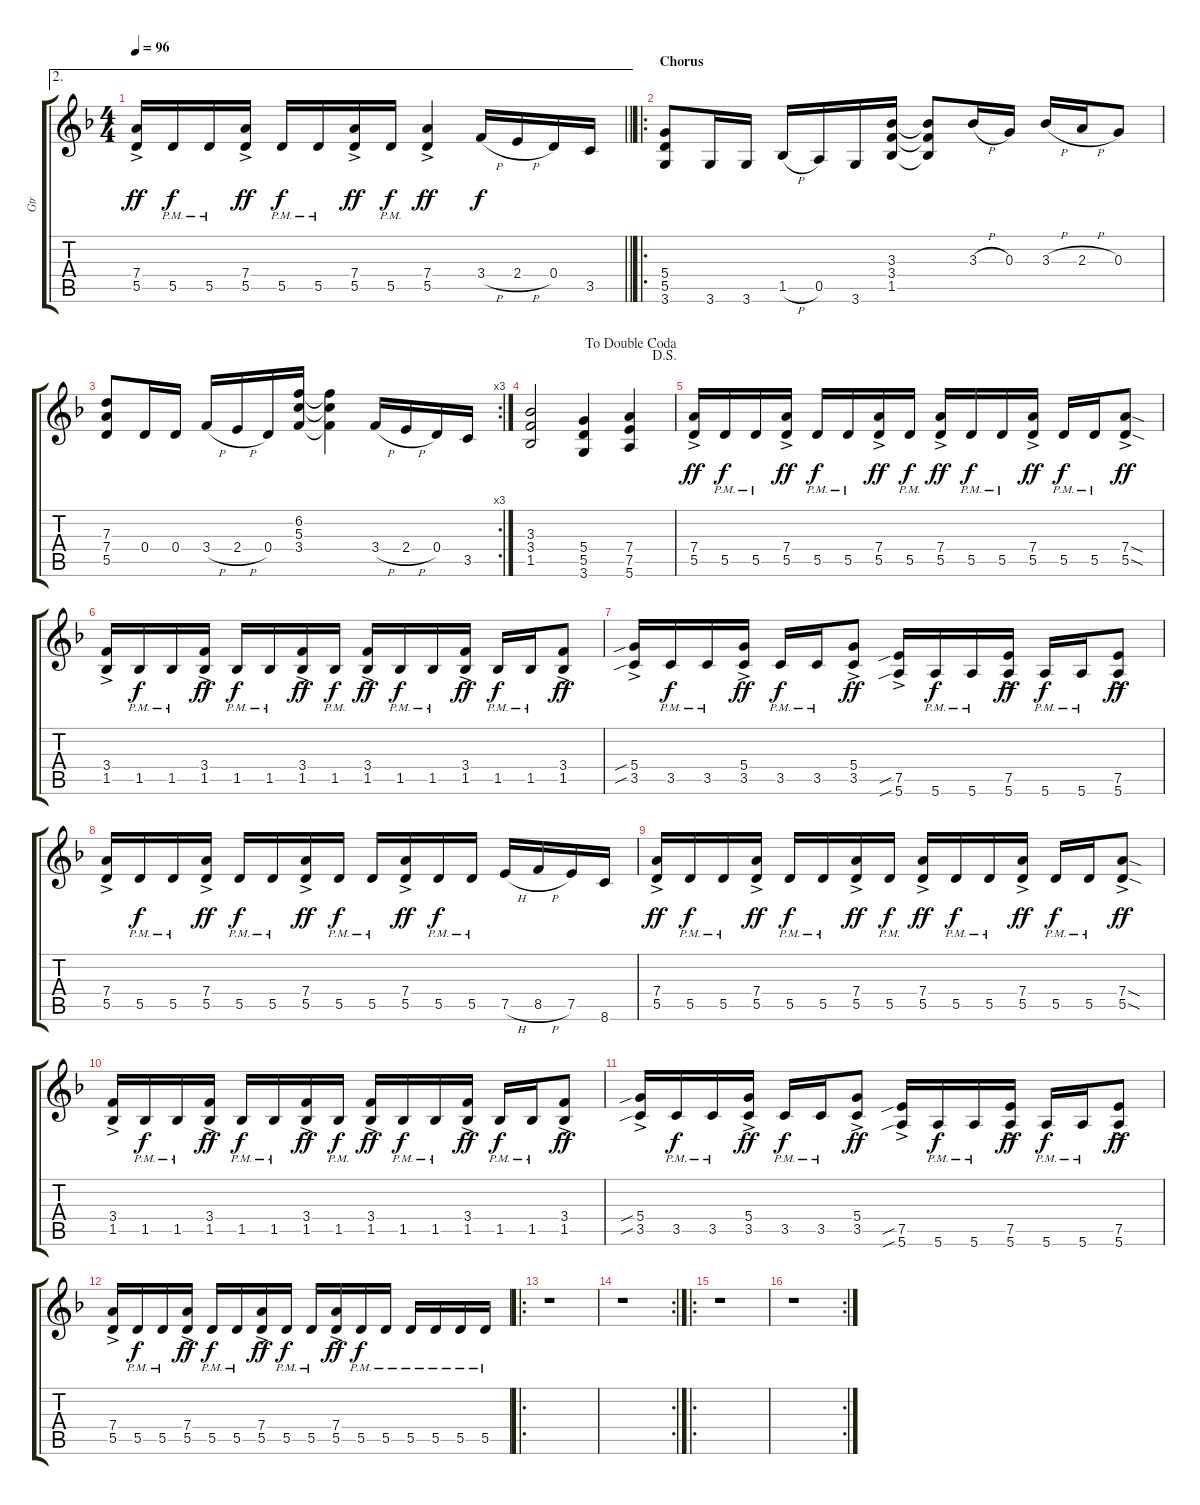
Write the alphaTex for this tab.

\track ("Gtr" "Gtr") {instrument distortionguitar}
\staff {score tabs}
\tuning (E4 B3 G3 D3 A2 E2) {hide}
\ae 2
\ts (4 4)
\tempo 96
\clef g2
\barLineRight lightlight
\ks f
(7.4{ac} 5.5{ac}).16{dy ff} 5.5{pm}.16{dy f} 5.5{pm}.16 (7.4{ac} 5.5{ac}).16{dy ff} 5.5{pm}.16{dy f} 5.5{pm}.16 (7.4{ac} 5.5{ac}).16{dy ff} 5.5{pm}.16{dy f} (7.4{ac} 5.5{ac}).4{dy ff} 3.4{h}.16{dy f} 2.4{h}.16 0.4.16 3.5.16 |
\ro
\section ("" "Chorus")
(5.4 5.5 3.6).8 3.6.16 3.6.16 1.5{h}.16 0.5.16 3.6.16 (3.3 3.4 1.5).16 (3.3{t} 3.4{t} 1.5{t}).8 3.3{h}.16 0.3.16 3.3{h}.16 2.3{h}.16 0.3.8 |
\rc 3
(7.3 7.4 5.5).8 0.4.16 0.4.16 3.4{h}.16 2.4{h}.16 0.4.16 (6.2 5.3 3.4).16 (6.2{t} 5.3{t} 3.4{t}).4 3.4{h}.16 2.4{h}.16 0.4.16 3.5.16 |
\jump dalsegno
\jump dadoublecoda
(3.3 3.4 1.5).2 (5.4 5.5 3.6).4 (7.4 7.5 5.6).4 |
(7.4{ac} 5.5{ac}).16{dy ff} 5.5{pm}.16{dy f} 5.5{pm}.16 (7.4{ac} 5.5{ac}).16{dy ff} 5.5{pm}.16{dy f} 5.5{pm}.16 (7.4{ac} 5.5{ac}).16{dy ff} 5.5{pm}.16{dy f} (7.4{ac} 5.5{ac}).16{dy ff} 5.5{pm}.16{dy f} 5.5{pm}.16 (7.4{ac} 5.5{ac}).16{dy ff} 5.5{pm}.16{dy f} 5.5{pm}.16 (7.4{sod ac} 5.5{sod ac}).8{dy ff} |
(3.4{ac} 1.5{ac}).16 1.5{pm}.16{dy f} 1.5{pm}.16 (3.4{ac} 1.5{ac}).16{dy ff} 1.5{pm}.16{dy f} 1.5{pm}.16 (3.4{ac} 1.5{ac}).16{dy ff} 1.5{pm}.16{dy f} (3.4{ac} 1.5{ac}).16{dy ff} 1.5{pm}.16{dy f} 1.5{pm}.16 (3.4{ac} 1.5{ac}).16{dy ff} 1.5{pm}.16{dy f} 1.5{pm}.16 (3.4{ac} 1.5{ac}).8{dy ff} |
(5.4{sib ac} 3.5{sib ac}).16 3.5{pm}.16{dy f} 3.5{pm}.16 (5.4{ac} 3.5{ac}).16{dy ff} 3.5{pm}.16{dy f} 3.5{pm}.16 (5.4{ac} 3.5{ac}).8{dy ff} (7.5{sib ac} 5.6{sib ac}).16 5.6{pm}.16{dy f} 5.6{pm}.16 (7.5{ac} 5.6{ac}).16{dy ff} 5.6{pm}.16{dy f} 5.6{pm}.16 (7.5{ac} 5.6{ac}).8{dy ff} |
(7.4{ac} 5.5{ac}).16 5.5{pm}.16{dy f} 5.5{pm}.16 (7.4{ac} 5.5{ac}).16{dy ff} 5.5{pm}.16{dy f} 5.5{pm}.16 (7.4{ac} 5.5{ac}).16{dy ff} 5.5{pm}.16{dy f} 5.5{pm}.16 (7.4{ac} 5.5{ac}).16{dy ff} 5.5{pm}.16{dy f} 5.5{pm}.16 7.5{h}.16 8.5{h}.16 7.5.16 8.6.16 |
(7.4{ac} 5.5{ac}).16{dy ff} 5.5{pm}.16{dy f} 5.5{pm}.16 (7.4{ac} 5.5{ac}).16{dy ff} 5.5{pm}.16{dy f} 5.5{pm}.16 (7.4{ac} 5.5{ac}).16{dy ff} 5.5{pm}.16{dy f} (7.4{ac} 5.5{ac}).16{dy ff} 5.5{pm}.16{dy f} 5.5{pm}.16 (7.4{ac} 5.5{ac}).16{dy ff} 5.5{pm}.16{dy f} 5.5{pm}.16 (7.4{sod ac} 5.5{sod ac}).8{dy ff} |
(3.4{ac} 1.5{ac}).16 1.5{pm}.16{dy f} 1.5{pm}.16 (3.4{ac} 1.5{ac}).16{dy ff} 1.5{pm}.16{dy f} 1.5{pm}.16 (3.4{ac} 1.5{ac}).16{dy ff} 1.5{pm}.16{dy f} (3.4{ac} 1.5{ac}).16{dy ff} 1.5{pm}.16{dy f} 1.5{pm}.16 (3.4{ac} 1.5{ac}).16{dy ff} 1.5{pm}.16{dy f} 1.5{pm}.16 (3.4{ac} 1.5{ac}).8{dy ff} |
(5.4{sib ac} 3.5{sib ac}).16 3.5{pm}.16{dy f} 3.5{pm}.16 (5.4{ac} 3.5{ac}).16{dy ff} 3.5{pm}.16{dy f} 3.5{pm}.16 (5.4{ac} 3.5{ac}).8{dy ff} (7.5{sib ac} 5.6{sib ac}).16 5.6{pm}.16{dy f} 5.6{pm}.16 (7.5{ac} 5.6{ac}).16{dy ff} 5.6{pm}.16{dy f} 5.6{pm}.16 (7.5{ac} 5.6{ac}).8{dy ff} |
(7.4{ac} 5.5{ac}).16 5.5{pm}.16{dy f} 5.5{pm}.16 (7.4{ac} 5.5{ac}).16{dy ff} 5.5{pm}.16{dy f} 5.5{pm}.16 (7.4{ac} 5.5{ac}).16{dy ff} 5.5{pm}.16{dy f} 5.5{pm}.16 (7.4{ac} 5.5{ac}).16{dy ff} 5.5{pm}.16{dy f} 5.5{pm}.16 5.5{pm}.16 5.5{pm}.16 5.5{pm}.16 5.5{pm}.16 |
\ro
r.1 |
\rc 2
r.1 |
\ro
r.1 |
\rc 2
r.1
